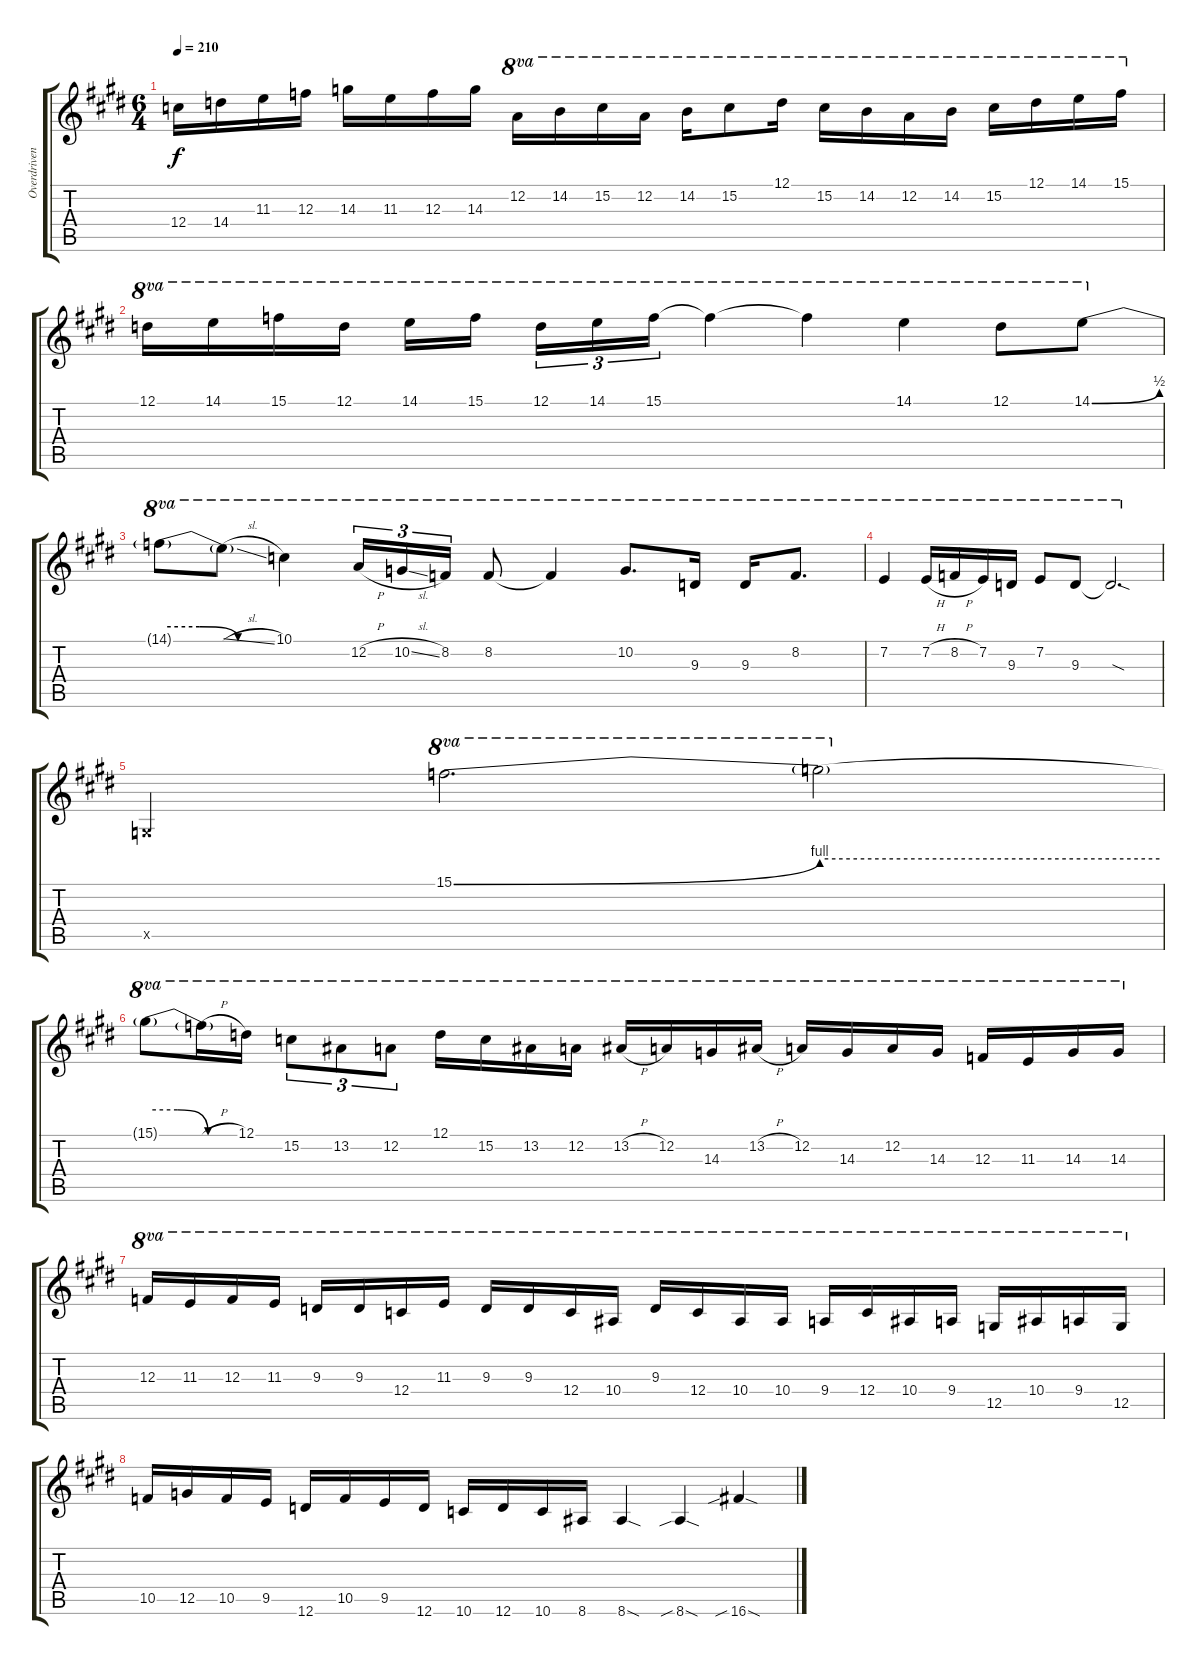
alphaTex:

\track ("Overdriven" "Overdriven") {instrument overdrivenguitar}
\staff {score tabs}
\tuning (D4 A3 F3 C3 G2 D2) {hide}
\ts (6 4)
\tempo 210
\clef g2
\ks c#minor
12.4.16{dy f} 14.4.16 11.3.16 12.3.16 14.3.16 11.3.16 12.3.16 14.3.16 12.2.16{ot 8va} 14.2.16{ot 8va} 15.2.16{ot 8va} 12.2.16{ot 8va} 14.2.16{ot 8va} 15.2.8{ot 8va} 12.1.16{ot 8va} 15.2.16{ot 8va} 14.2.16{ot 8va} 12.2.16{ot 8va} 14.2.16{ot 8va} 15.2.16{ot 8va} 12.1.16{ot 8va} 14.1.16{ot 8va} 15.1.16{ot 8va} |
12.1.16{ot 8va} 14.1.16{ot 8va} 15.1.16{ot 8va} 12.1.16{ot 8va} 14.1.16{ot 8va} 15.1.16{ot 8va beam splitsecondary} 12.1.16{tu (3 2) ot 8va} 14.1.16{tu (3 2) ot 8va} 15.1.16{tu (3 2) ot 8va} 15.1{t}.4{ot 8va} 15.1{t}.4{ot 8va} 14.1.4{ot 8va} 12.1.8{ot 8va} 14.1{be (bend 0 0 60 2)}.8{ot 8va} |
14.1{be (custom 0 2 20 2 40 0 60 0) t}.8{ot 8va} 14.1{sl t}.8{ot 8va} 10.1.4{ot 8va} 12.2{h}.16{tu (3 2) ot 8va} 10.2{sl}.16{tu (3 2) ot 8va} 8.2.16{tu (3 2) ot 8va} 8.2.8{ot 8va} 8.2{t}.4{ot 8va} 10.2.8{d ot 8va} 9.3.16{ot 8va} 9.3.16{ot 8va} 8.2.8{d ot 8va} |
7.2.4{ot 8va} 7.2{h}.16{ot 8va} 8.2{h}.16{ot 8va} 7.2.16{ot 8va} 9.3.16{ot 8va} 7.2.8{ot 8va} 9.3.8{ot 8va} 9.3{sod t}.2{d ot 8va} |
0.5{x}.4 15.1{be (bend 0 0 60 4)}.2{d ot 8va} 15.1{be (hold 0 4 60 4) t}.2{ot 8va} |
15.1{be (custom 0 4 20 4 40 0 60 0) t}.8{ot 8va} 15.1{h t}.16{ot 8va} 12.1.16{ot 8va} 15.2.8{tu (3 2) ot 8va} 13.2.8{tu (3 2) ot 8va} 12.2.8{tu (3 2) ot 8va} 12.1.16{ot 8va} 15.2.16{ot 8va} 13.2.16{ot 8va} 12.2.16{ot 8va} 13.2{h}.16{ot 8va} 12.2.16{ot 8va} 14.3.16{ot 8va} 13.2{h}.16{ot 8va} 12.2.16{ot 8va} 14.3.16{ot 8va} 12.2.16{ot 8va} 14.3.16{ot 8va} 12.3.16{ot 8va} 11.3.16{ot 8va} 14.3.16{ot 8va} 14.3.16{ot 8va} |
12.3.16{ot 8va} 11.3.16{ot 8va} 12.3.16{ot 8va} 11.3.16{ot 8va} 9.3.16{ot 8va} 9.3.16{ot 8va} 12.4.16{ot 8va} 11.3.16{ot 8va} 9.3.16{ot 8va} 9.3.16{ot 8va} 12.4.16{ot 8va} 10.4.16{ot 8va} 9.3.16{ot 8va} 12.4.16{ot 8va} 10.4.16{ot 8va} 10.4.16{ot 8va} 9.4.16{ot 8va} 12.4.16{ot 8va} 10.4.16{ot 8va} 9.4.16{ot 8va} 12.5.16{ot 8va} 10.4.16{ot 8va} 9.4.16{ot 8va} 12.5.16{ot 8va} |
10.5.16 12.5.16 10.5.16 9.5.16 12.6.16 10.5.16 9.5.16 12.6.16 10.6.16 12.6.16 10.6.16 8.6.16 8.6{sod}.4 8.6{sib sod}.4 16.6{sib sod}.4
